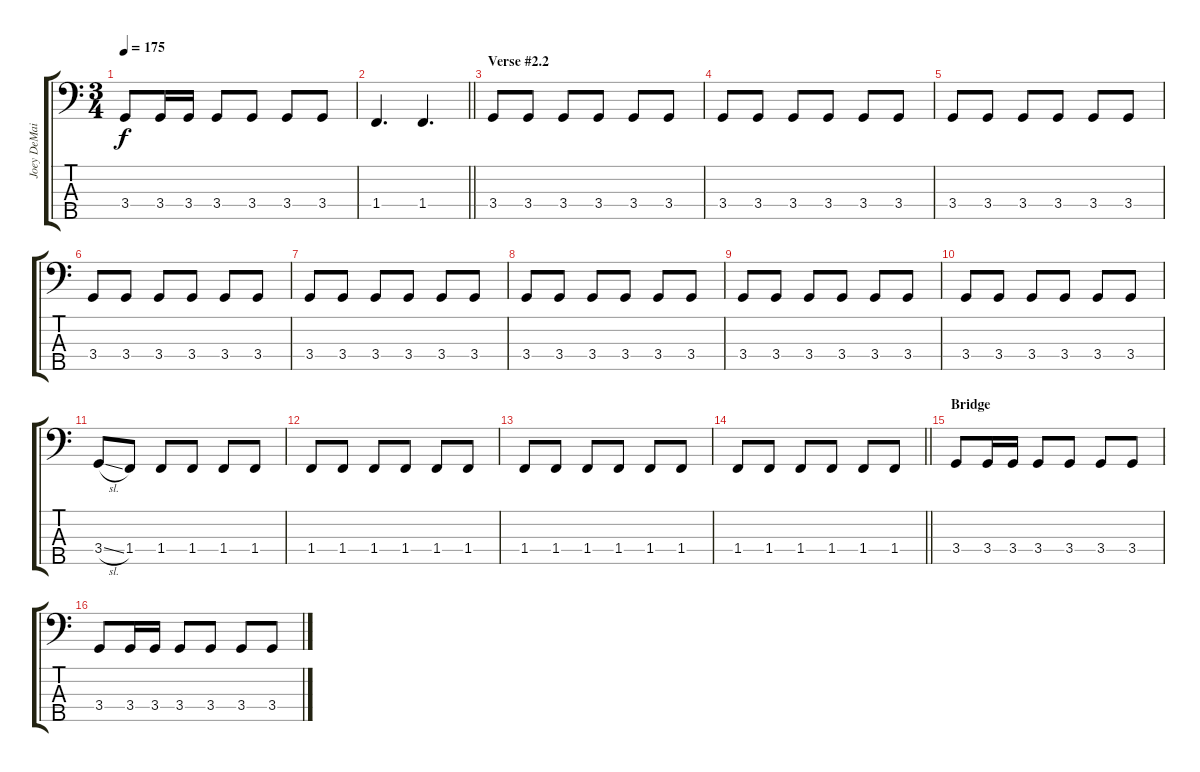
\track ("Joey DeMaio" "Joey DeMai") {instrument electricbasspick}
\staff {score tabs}
\tuning (G2 D2 A1 E1 B0) {hide}
\ts (3 4)
\tempo 175
\clef f4
\ks c
3.4.8{dy f} 3.4.16 3.4.16 3.4.8 3.4.8 3.4.8 3.4.8 |
\barLineRight lightlight
1.4.4{d} 1.4.4{d} |
\section ("" "Verse #2.2")
3.4.8 3.4.8 3.4.8 3.4.8 3.4.8 3.4.8 |
3.4.8 3.4.8 3.4.8 3.4.8 3.4.8 3.4.8 |
3.4.8 3.4.8 3.4.8 3.4.8 3.4.8 3.4.8 |
3.4.8 3.4.8 3.4.8 3.4.8 3.4.8 3.4.8 |
3.4.8 3.4.8 3.4.8 3.4.8 3.4.8 3.4.8 |
3.4.8 3.4.8 3.4.8 3.4.8 3.4.8 3.4.8 |
3.4.8 3.4.8 3.4.8 3.4.8 3.4.8 3.4.8 |
3.4.8 3.4.8 3.4.8 3.4.8 3.4.8 3.4.8 |
3.4{sl}.8 1.4.8 1.4.8 1.4.8 1.4.8 1.4.8 |
1.4.8 1.4.8 1.4.8 1.4.8 1.4.8 1.4.8 |
1.4.8 1.4.8 1.4.8 1.4.8 1.4.8 1.4.8 |
\barLineRight lightlight
1.4.8 1.4.8 1.4.8 1.4.8 1.4.8 1.4.8 |
\section ("" "Bridge")
3.4.8 3.4.16 3.4.16 3.4.8 3.4.8 3.4.8 3.4.8 |
3.4.8 3.4.16 3.4.16 3.4.8 3.4.8 3.4.8 3.4.8
